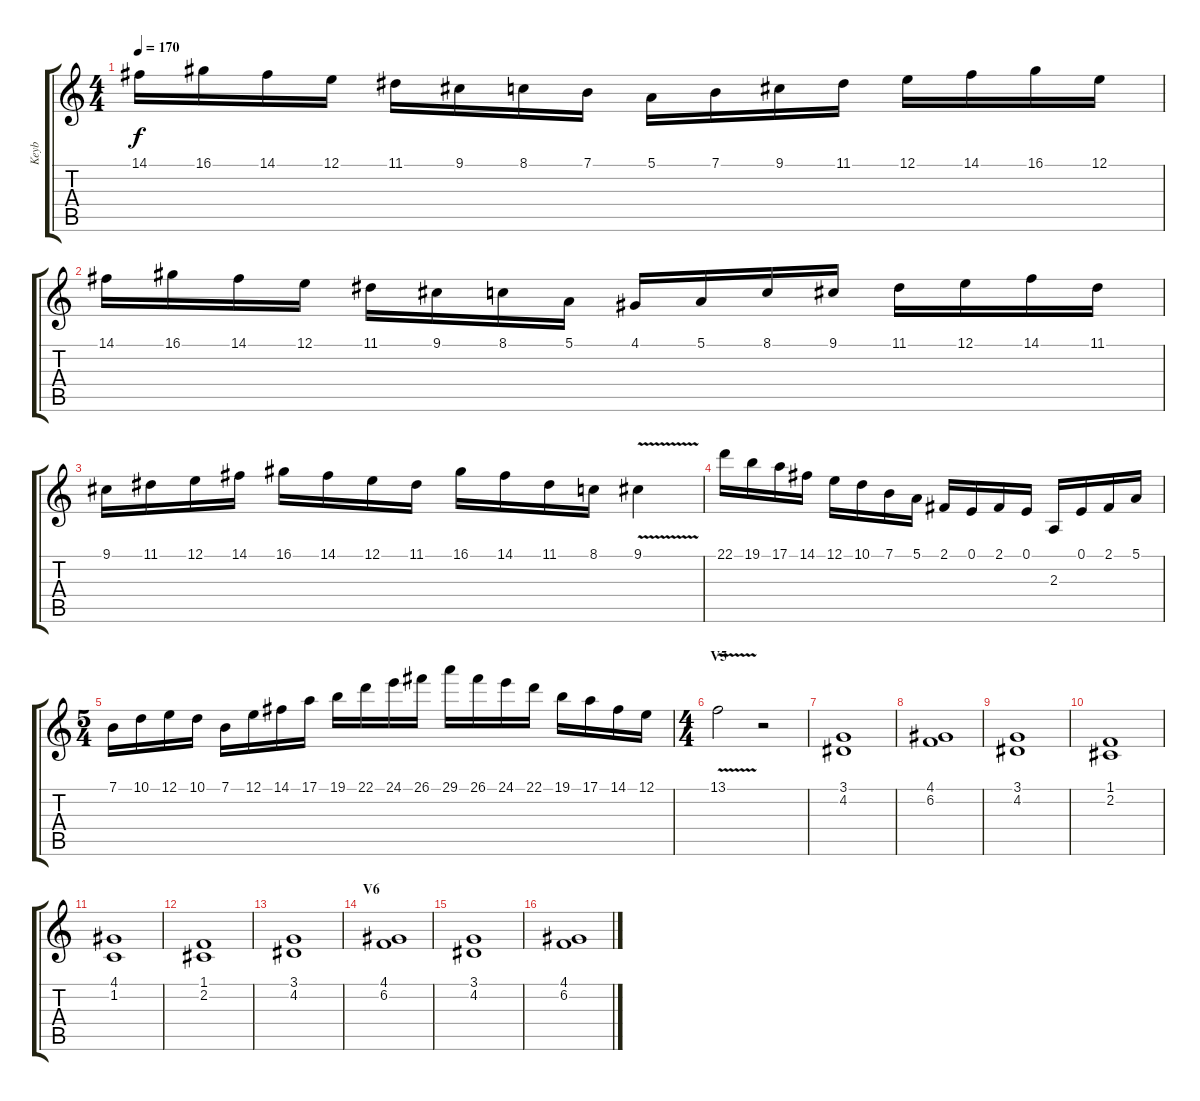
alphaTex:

\track ("Keyb" "Keyb") {instrument lead3calliope}
\staff {score tabs}
\tuning (E4 B3 G3 D3 A2 E2) {hide}
\ts (4 4)
\tempo 170
\clef g2
\ks c
14.1.16{dy f} 16.1.16 14.1.16 12.1.16 11.1.16 9.1.16 8.1.16 7.1.16 5.1.16 7.1.16 9.1.16 11.1.16 12.1.16 14.1.16 16.1.16 12.1.16 |
14.1.16 16.1.16 14.1.16 12.1.16 11.1.16 9.1.16 8.1.16 5.1.16 4.1.16 5.1.16 8.1.16 9.1.16 11.1.16 12.1.16 14.1.16 11.1.16 |
9.1.16 11.1.16 12.1.16 14.1.16 16.1.16 14.1.16 12.1.16 11.1.16 16.1.16 14.1.16 11.1.16 8.1.16 9.1{v}.4 |
22.1.16 19.1.16 17.1.16 14.1.16 12.1.16 10.1.16 7.1.16 5.1.16 2.1.16 0.1.16 2.1.16 0.1.16 2.3.16 0.1.16 2.1.16 5.1.16 |
\ts (5 4)
7.1.16 10.1.16 12.1.16 10.1.16 7.1.16 12.1.16 14.1.16 17.1.16 19.1.16 22.1.16 24.1.16 26.1.16 29.1.16 26.1.16 24.1.16 22.1.16 19.1.16 17.1.16 14.1.16 12.1.16 |
\ts (4 4)
\section ("" "V5")
13.1{v}.2 r.2 |
(3.1 4.2).1{volume 8} |
(4.1 6.2).1 |
(3.1 4.2).1 |
(1.1 2.2).1 |
(4.1 1.2).1 |
(1.1 2.2).1 |
(3.1 4.2).1 |
\section ("" "V6")
(4.1 6.2).1{volume 7 instrument lead3calliope} |
(3.1 4.2).1 |
(4.1 6.2).1
